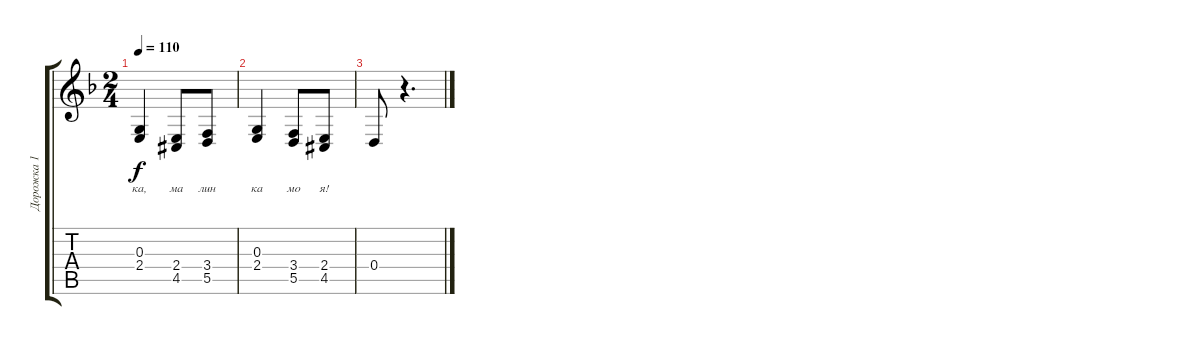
\track ("Дорожка 1" "Дорожка 1") {instrument sopranosax}
\staff {score tabs}
\tuning (E4 B3 G3 D3 A2 E2) {hide}
\ts (2 4)
\tempo 110
\clef g2
\ks f
(0.3 2.4).4{lyrics (0 "ка,") lyrics (1 "") lyrics (2 "") lyrics (3 "") lyrics (4 "") dy f} (2.4 4.5{acc #}).8{lyrics (0 "ма") lyrics (1 "") lyrics (2 "") lyrics (3 "") lyrics (4 "")} (3.4 5.5).8{lyrics (0 "лин") lyrics (1 "") lyrics (2 "") lyrics (3 "") lyrics (4 "")} |
(0.3 2.4).4{lyrics (0 "ка") lyrics (1 "") lyrics (2 "") lyrics (3 "") lyrics (4 "")} (3.4 5.5).8{lyrics (0 "мо") lyrics (1 "") lyrics (2 "") lyrics (3 "") lyrics (4 "")} (2.4 4.5{acc #}).8{lyrics (0 "я!") lyrics (1 "") lyrics (2 "") lyrics (3 "") lyrics (4 "")} |
0.4.8{lyrics (0 "") lyrics (1 "") lyrics (2 "") lyrics (3 "") lyrics (4 "")} r.4{d}
